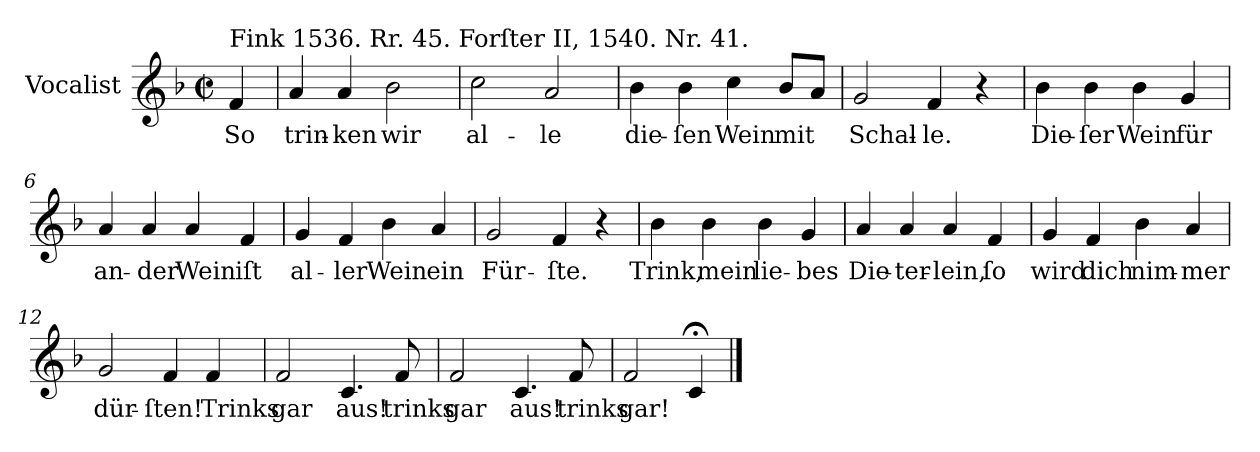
**kern	**text
*part1	*part1
*staff1	*staff1
*I"Vocalist	*
*k[b-]	*
*F:	*
*M4/4	*
*met(c|)	*
=	=
!LO:TX:a:t=Fink 1536. Rr. 45. Forſter II, 1540. Nr. 41.	!
4f	So
=1	=1
4a	trin-
4a	-ken
2b-	wir
=2	=2
2cc	al-
2a	-le
=3	=3
4b-	die-
4b-	-ſen
4cc	Wein
8b-L	mit
8aJ	.
=4	=4
2g	Schal-
4f	-le.
4r	.
=5	=5
4b-	Die-
4b-	-ſer
4b-	Wein
4g	für
=6	=6
4a	an-
4a	-der
4a	Wein
4f	iſt
=7	=7
4g	al-
4f	-ler
4b-	Wein
4a	ein
=8	=8
2g	Für-
4f	-ſte.
4r	.
=9	=9
4b-	Trink,
4b-	mein
4b-	lie-
4g	-bes
=10	=10
4a	Die-
4a	-ter-
4a	-lein,
4f	ſo
=11	=11
4g	wird
4f	dich
4b-	nim-
4a	-mer
=12	=12
2g	dür-
4f	-ſten!
4f	Trinks
=13	=13
2f	gar
4.c	aus!
8f	trinks
=14	=14
2f	gar
4.c	aus!
8f	trinks
=15	=15
2f	gar!
4c;<	.
==	==
*-	*-
